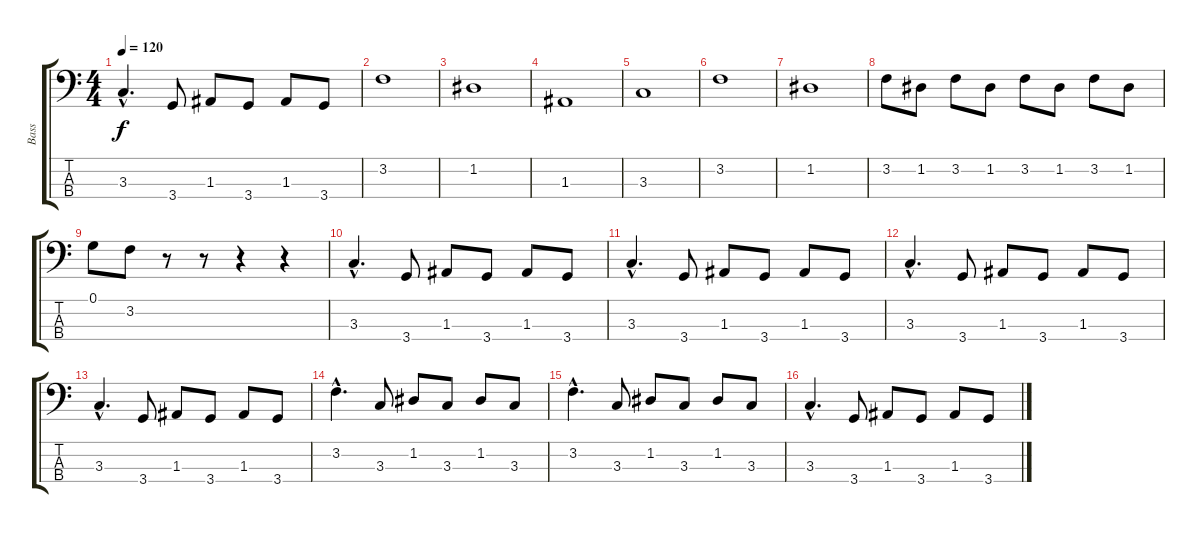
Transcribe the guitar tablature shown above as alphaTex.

\track ("Bass" "Bass") {instrument electricbassfinger}
\staff {score tabs}
\tuning (G2 D2 A1 E1) {hide}
\ts (4 4)
\tempo 120
\clef f4
\ks c
3.3{hac}.4{d dy f} 3.4.8 1.3.8 3.4.8 1.3.8 3.4.8 |
3.2.1 |
1.2.1 |
1.3.1 |
3.3.1 |
3.2.1 |
1.2.1 |
3.2.8 1.2.8 3.2.8 1.2.8 3.2.8 1.2.8 3.2.8 1.2.8 |
0.1.8 3.2.8 r.8 r.8 r.4 r.4 |
3.3{hac}.4{d} 3.4.8 1.3.8 3.4.8 1.3.8 3.4.8 |
3.3{hac}.4{d} 3.4.8 1.3.8 3.4.8 1.3.8 3.4.8 |
3.3{hac}.4{d} 3.4.8 1.3.8 3.4.8 1.3.8 3.4.8 |
3.3{hac}.4{d} 3.4.8 1.3.8 3.4.8 1.3.8 3.4.8 |
3.2{hac}.4{d} 3.3.8 1.2.8 3.3.8 1.2.8 3.3.8 |
3.2{hac}.4{d} 3.3.8 1.2.8 3.3.8 1.2.8 3.3.8 |
3.3{hac}.4{d} 3.4.8 1.3.8 3.4.8 1.3.8 3.4.8
